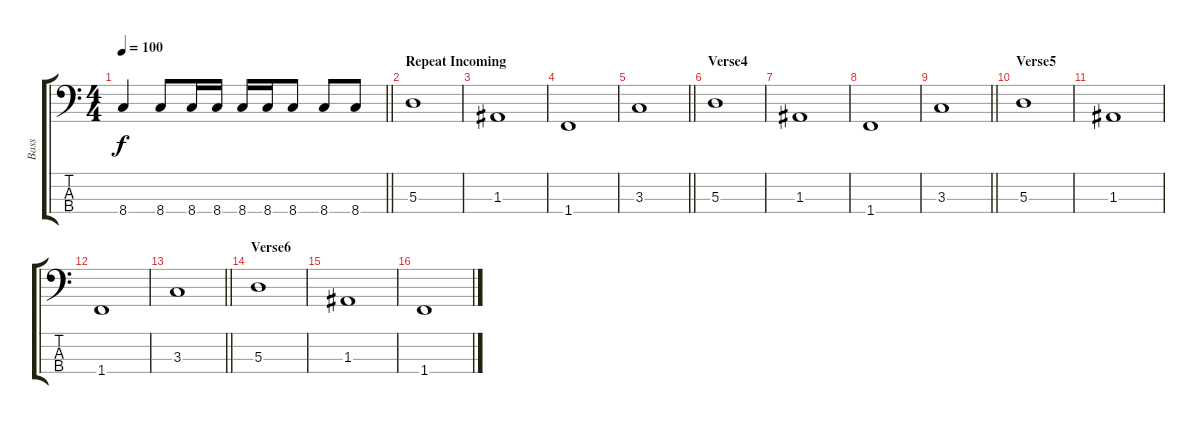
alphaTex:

\track ("Bass" "Bass") {instrument electricbassfinger}
\staff {score tabs}
\tuning (G2 D2 A1 E1) {hide}
\ts (4 4)
\tempo 100
\clef f4
\barLineRight lightlight
\ks c
8.4.4{dy f} 8.4.8 8.4.16 8.4.16 8.4.16 8.4.16 8.4.8 8.4.8 8.4.8 |
\section ("" "Repeat Incoming")
5.3.1 |
1.3.1 |
1.4.1 |
\barLineRight lightlight
3.3.1 |
\section ("" "Verse4")
5.3.1 |
1.3.1 |
1.4.1 |
\barLineRight lightlight
3.3.1 |
\section ("" "Verse5")
5.3.1 |
1.3.1 |
1.4.1 |
\barLineRight lightlight
3.3.1 |
\section ("" "Verse6")
5.3.1 |
1.3.1 |
1.4.1
